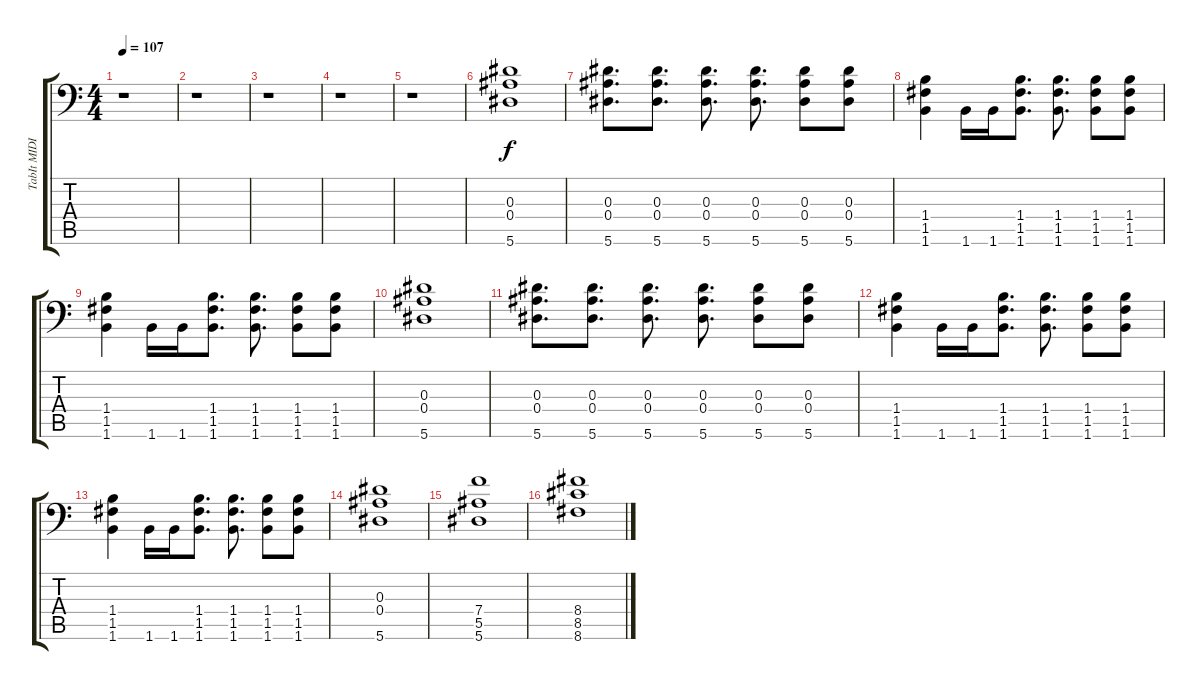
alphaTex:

\track ("TabIt MIDI - Track 6" "TabIt MIDI") {instrument distortionguitar}
\staff {score tabs}
\tuning (C4 G3 Eb3 Bb2 F2 Bb1) {hide}
\ts (4 4)
\tempo 107
\clef f4
\ks c
r.1{dy f} |
r.1 |
r.1 |
r.1 |
r.1 |
(0.3 0.4 5.6).1 |
(0.3 0.4 5.6).8{d} (0.3 0.4 5.6).8{d} (0.3 0.4 5.6).8{d} (0.3 0.4 5.6).8{d} (0.3 0.4 5.6).8 (0.3 0.4 5.6).8 |
(1.4 1.5 1.6).4 1.6.16 1.6.16 (1.4 1.5 1.6).8{d} (1.4 1.5 1.6).8{d} (1.4 1.5 1.6).8 (1.4 1.5 1.6).8 |
(1.4 1.5 1.6).4 1.6.16 1.6.16 (1.4 1.5 1.6).8{d} (1.4 1.5 1.6).8{d} (1.4 1.5 1.6).8 (1.4 1.5 1.6).8 |
(0.3 0.4 5.6).1 |
(0.3 0.4 5.6).8{d} (0.3 0.4 5.6).8{d} (0.3 0.4 5.6).8{d} (0.3 0.4 5.6).8{d} (0.3 0.4 5.6).8 (0.3 0.4 5.6).8 |
(1.4 1.5 1.6).4 1.6.16 1.6.16 (1.4 1.5 1.6).8{d} (1.4 1.5 1.6).8{d} (1.4 1.5 1.6).8 (1.4 1.5 1.6).8 |
(1.4 1.5 1.6).4 1.6.16 1.6.16 (1.4 1.5 1.6).8{d} (1.4 1.5 1.6).8{d} (1.4 1.5 1.6).8 (1.4 1.5 1.6).8 |
(0.3 0.4 5.6).1 |
(7.4 5.5 5.6).1 |
(8.4 8.5 8.6).1
